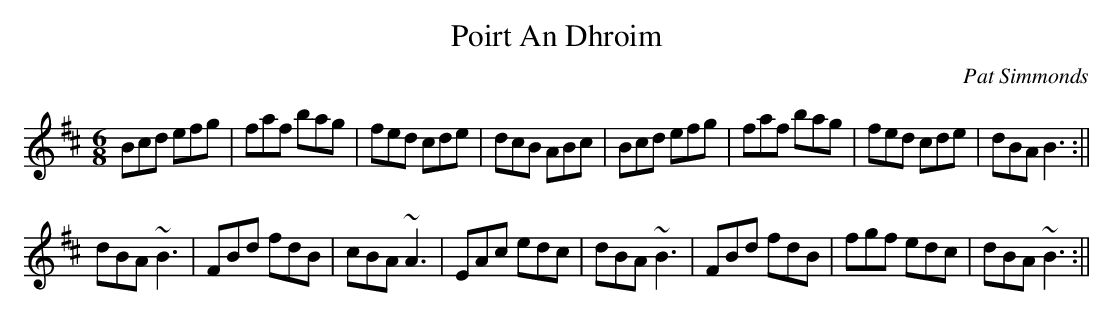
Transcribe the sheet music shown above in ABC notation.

X:1
T:Poirt An Dhroim
M:6/8
L:1/8
C:Pat Simmonds
K:Bm
Bcd efg|faf bag|fed cde|dcB ABc|Bcd efg|faf bag|fed cde|dBA B3:||
 dBA ~B3|FBd fdB|cBA ~A3|EAc edc|dBA ~B3|FBd fdB|fgf edc| dBA ~B3:||
